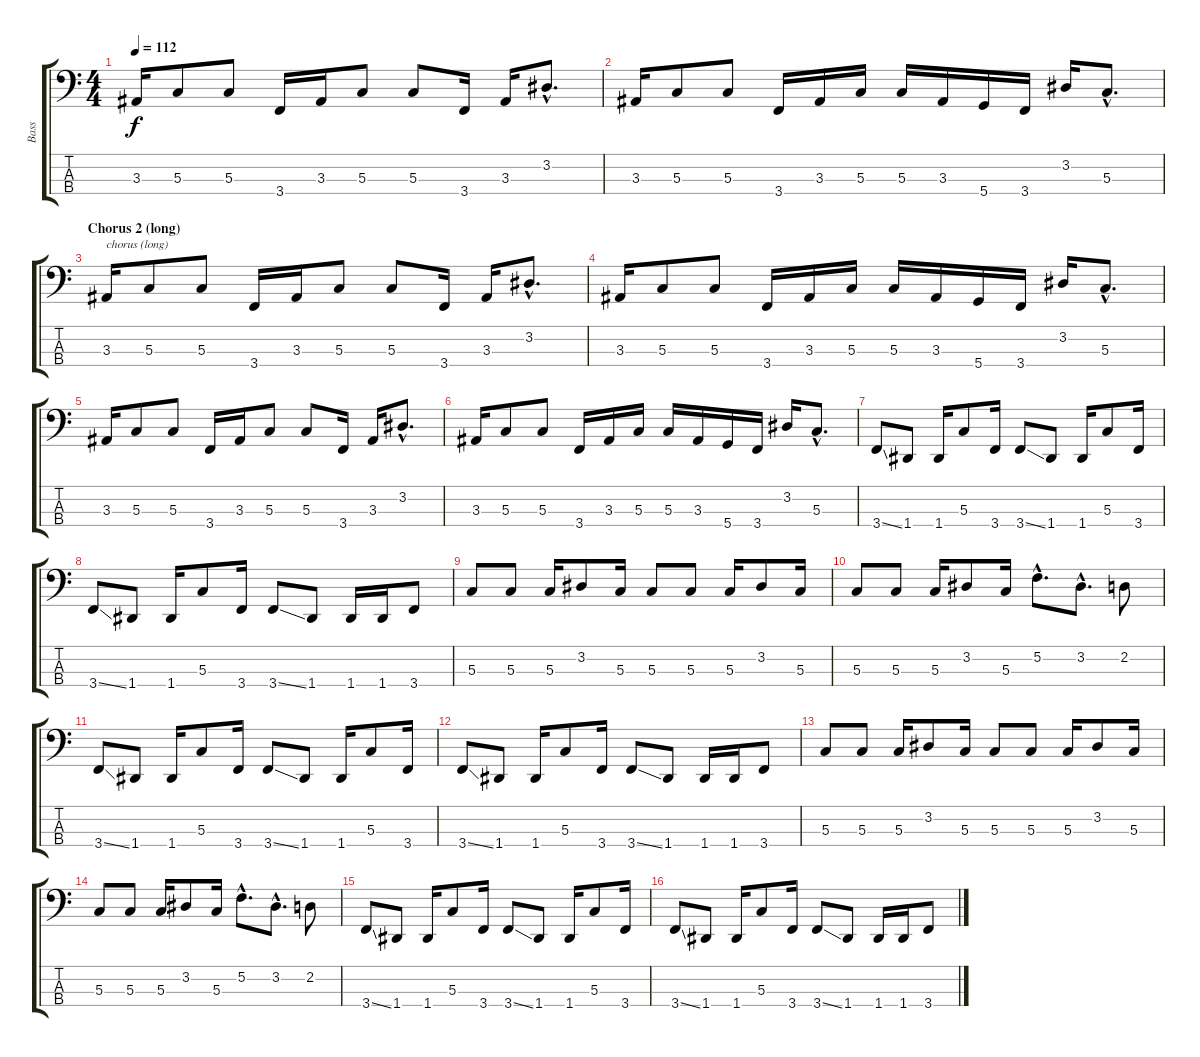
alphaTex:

\track ("Bass" "Bass") {instrument electricbasspick}
\staff {score tabs}
\tuning (F2 C2 G1 D1) {hide}
\ts (4 4)
\tempo 112
\clef f4
\ks c
3.3.16{dy f} 5.3.8 5.3.8 3.4.16 3.3.16 5.3.8 5.3.8 3.4.16 3.3.16 3.2{hac}.8{d} |
3.3.16 5.3.8 5.3.8 3.4.16 3.3.16 5.3.16 5.3.16 3.3.16 5.4.16 3.4.16 3.2.16 5.3{hac}.8{d} |
\section ("" "Chorus 2 (long)")
3.3.16{txt "chorus (long)"} 5.3.8 5.3.8 3.4.16 3.3.16 5.3.8 5.3.8 3.4.16 3.3.16 3.2{hac}.8{d} |
3.3.16 5.3.8 5.3.8 3.4.16 3.3.16 5.3.16 5.3.16 3.3.16 5.4.16 3.4.16 3.2.16 5.3{hac}.8{d} |
3.3.16 5.3.8 5.3.8 3.4.16 3.3.16 5.3.8 5.3.8 3.4.16 3.3.16 3.2{hac}.8{d} |
3.3.16 5.3.8 5.3.8 3.4.16 3.3.16 5.3.16 5.3.16 3.3.16 5.4.16 3.4.16 3.2.16 5.3{hac}.8{d} |
3.4{ss}.8 1.4.8 1.4.16 5.3.8 3.4.16 3.4{ss}.8 1.4.8 1.4.16 5.3.8 3.4.16 |
3.4{ss}.8 1.4.8 1.4.16 5.3.8 3.4.16 3.4{ss}.8 1.4.8 1.4.16 1.4.16 3.4.8 |
5.3.8 5.3.8 5.3.16 3.2.8 5.3.16 5.3.8 5.3.8 5.3.16 3.2.8 5.3.16 |
5.3.8 5.3.8 5.3.16 3.2.8 5.3.16 5.2{hac}.8{d} 3.2{hac}.8{d} 2.2.8 |
3.4{ss}.8 1.4.8 1.4.16 5.3.8 3.4.16 3.4{ss}.8 1.4.8 1.4.16 5.3.8 3.4.16 |
3.4{ss}.8 1.4.8 1.4.16 5.3.8 3.4.16 3.4{ss}.8 1.4.8 1.4.16 1.4.16 3.4.8 |
5.3.8 5.3.8 5.3.16 3.2.8 5.3.16 5.3.8 5.3.8 5.3.16 3.2.8 5.3.16 |
5.3.8 5.3.8 5.3.16 3.2.8 5.3.16 5.2{hac}.8{d} 3.2{hac}.8{d} 2.2.8 |
3.4{ss}.8 1.4.8 1.4.16 5.3.8 3.4.16 3.4{ss}.8 1.4.8 1.4.16 5.3.8 3.4.16 |
3.4{ss}.8 1.4.8 1.4.16 5.3.8 3.4.16 3.4{ss}.8 1.4.8 1.4.16 1.4.16 3.4.8
